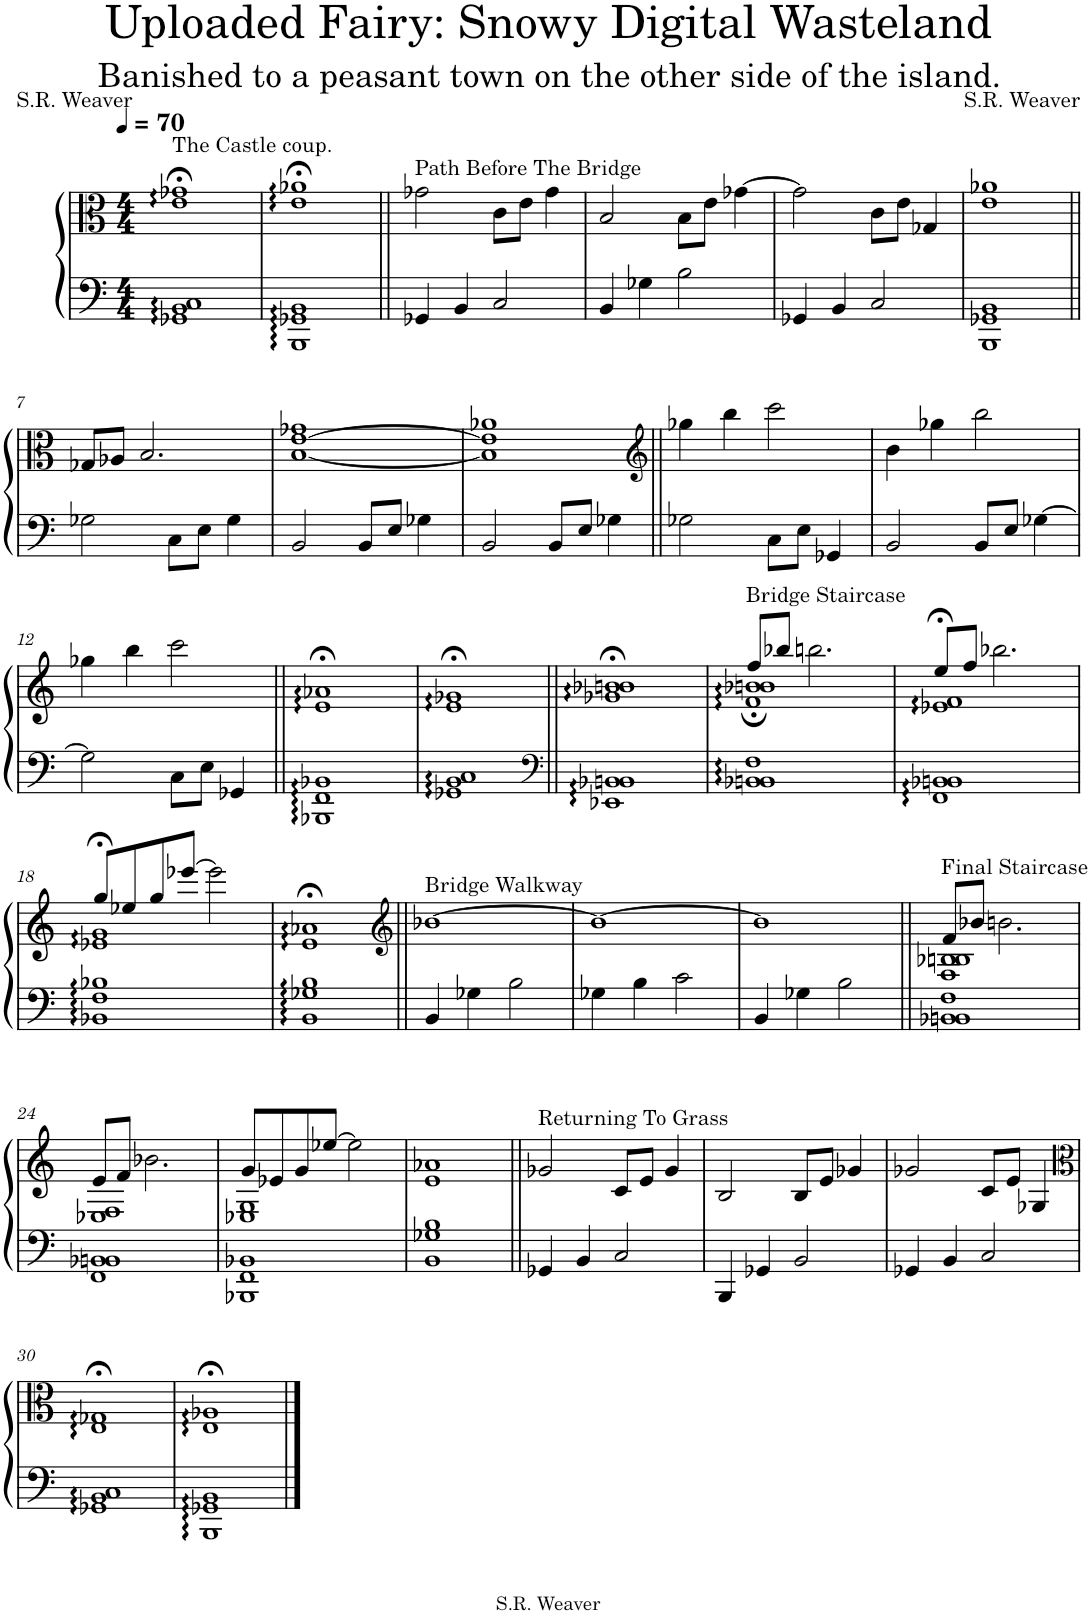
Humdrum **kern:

**kern	**kern
*part1	*part1
*staff2	*staff1
*I"Piano	*
*I'Pno.	*
*clefF4	*clefC3
*k[]	*k[]
*M4/4	*M4/4
*MM70	*MM70
=1	=1
!	!LO:TX:a:t=The Castle coup.
1GG-X:: 1BB:: 1C::	1e::;< 1g-X::;<
=2	=2
1BBB:: 1GG-X:: 1BB::	1e::;< 1a-X::;<
=3||	=3||
!	!LO:TX:a:t=Path Before The Bridge
4GG-X/	2g-X\
4BB/	.
2C/	8c\L
.	8e\J
.	4g-\
=4	=4
4BB/	2B/
4G-X\	.
2B\	8B\L
.	8e\J
.	[4g-X\
=5	=5
4GG-X/	2g-\]
4BB/	.
2C/	8c\L
.	8e\J
.	4G-X/
=6	=6
1BBB 1GG-X 1BB	1e 1a-X
!!LO:LB:g=z
=7||	=7||
2G-X\	8G-X/L
.	8A-X/J
.	2.B/
8C\L	.
8E\J	.
4G-\	.
=8	=8
2BB/	[1B [1e 1g-X
8BB/L	.
8E/J	.
4G-X\	.
=9	=9
2BB/	1B] 1e] 1a-X
8BB/L	.
8E/J	.
4G-X\	.
=10||	=10||
*	*clefG2
2G-X\	4gg-X\
.	4bb\
8C\L	2ccc\
8E\J	.
4GG-X/	.
=11	=11
2BB/	4b\
.	4gg-X\
8BB/L	2bb\
8E/J	.
[4G-X\	.
!!LO:LB:g=z
=12	=12
2G-\]	4gg-X\
.	4bb\
8C\L	2ccc\
8E\J	.
4GG-X/	.
=13||	=13||
1BBB-X:: 1FF:: 1BB-X::	1e::;< 1a-X::;<
=14	=14
1GG-X:: 1BB:: 1C::	1e::;< 1g-X::;<
=15||	=15||
*clefF4	*
1EE-X:: 1BB-X:: 1BBn::	1g-X::;< 1b-X::;< 1bn::;<
=16	=16
*	*^
!	!LO:TX:a:t=Bridge Staircase	!
1BB-X:: 1BBn:: 1F::	1f:: 1b-X:: 1bn::	8ff;/L
.	.	8bb-X/J
.	.	2.bbn\
=17	=17	=17
1FF:: 1BB-X:: 1BBn::	1e-X::;< 1f::;<	8ee/L
.	.	8ff/J
.	.	2.bb-X\
!!LO:LB:g=z	!!
=18	=18	=18
1BB-X:: 1F:: 1B-X::	1e-X::;< 1g::;<	8gg/L
.	.	8ee-X/
.	.	8gg/
.	.	[8eee-X/J
.	.	2eee-\]
*	*v	*v
=19	=19
1BB:: 1G-X:: 1B::	1e::;< 1a-X::;<
=20||	=20||
*	*clefG2
!	!LO:TX:a:t=Bridge Walkway
4BB/	[1b-X
4G-X\	.
2B\	.
=21	=21
4G-X\	1b-_
4B\	.
2c\	.
=22	=22
4BB/	1b-]
4G-X\	.
2B\	.
=23||	=23||
*	*^
!	!LO:TX:a:t=Final Staircase	!
1BB-X 1BBn 1F	1F 1B-X 1Bn	8f/L
.	.	8b-X/J
.	.	2.bn\
!!LO:LB:g=z	!!
=24	=24	=24
1FF 1BB-X 1BBn	1E-X 1F	8e/L
.	.	8f/J
.	.	2.b-X\
=25	=25	=25
1BBB-X 1FF 1BB-X	1E-X 1G	8g/L
.	.	8e-X/
.	.	8g/
.	.	[8ee-X/J
.	.	2ee-\]
*	*v	*v
=26	=26
1BB 1G-X 1B	1e 1a-X
=27||	=27||
!	!LO:TX:a:t=Returning To Grass
4GG-X/	2g-X/
4BB/	.
2C/	8c/L
.	8e/J
.	4g-/
=28	=28
4BBB/	2B/
4GG-X/	.
2BB/	8B/L
.	8e/J
.	4g-X/
=29	=29
4GG-X/	2g-X/
4BB/	.
2C/	8c/L
.	8e/J
.	4G-X/
!!LO:LB:g=z
=30	=30
*	*clefC3
1GG-X:: 1BB:: 1C::	1E::;< 1G-X::;<
=31	=31
1BBB:: 1GG-X:: 1BB::	1E::;< 1A-X::;<
==	==
*-	*-
